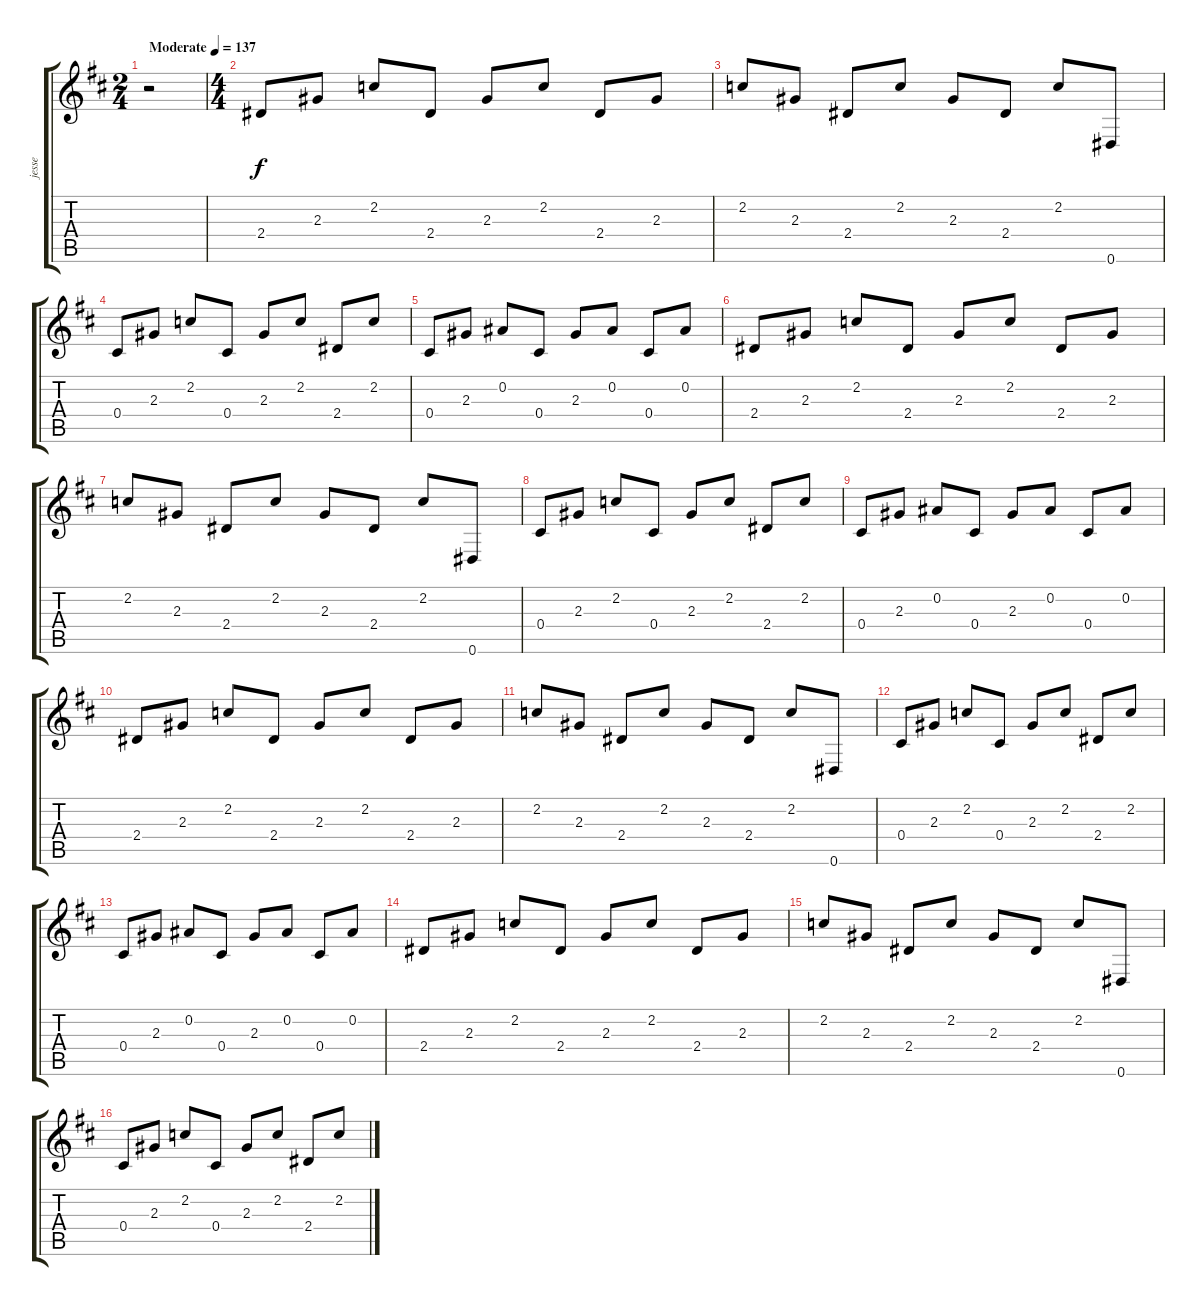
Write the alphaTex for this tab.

\track ("jesse" "jesse") {instrument acousticguitarnylon}
\staff {score tabs}
\tuning (Eb4 Bb3 Gb3 Db3 Ab2 Eb2) {hide}
\ts (2 4)
\tempo (137 "Moderate")
\clef g2
\ks d
r.2{dy f instrument acousticguitarnylon} |
\ts (4 4)
2.4.8 2.3.8 2.2.8 2.4.8 2.3.8 2.2.8 2.4.8 2.3.8 |
2.2.8 2.3.8 2.4.8 2.2.8 2.3.8 2.4.8 2.2.8 0.6.8 |
0.4.8 2.3.8 2.2.8 0.4.8 2.3.8 2.2.8 2.4.8 2.2.8 |
0.4.8 2.3.8 0.2.8 0.4.8 2.3.8 0.2.8 0.4.8 0.2.8 |
2.4.8 2.3.8 2.2.8 2.4.8 2.3.8 2.2.8 2.4.8 2.3.8 |
2.2.8 2.3.8 2.4.8 2.2.8 2.3.8 2.4.8 2.2.8 0.6.8 |
0.4.8 2.3.8 2.2.8 0.4.8 2.3.8 2.2.8 2.4.8 2.2.8 |
0.4.8 2.3.8 0.2.8 0.4.8 2.3.8 0.2.8 0.4.8 0.2.8 |
2.4.8 2.3.8 2.2.8 2.4.8 2.3.8 2.2.8 2.4.8 2.3.8 |
2.2.8 2.3.8 2.4.8 2.2.8 2.3.8 2.4.8 2.2.8 0.6.8 |
0.4.8 2.3.8 2.2.8 0.4.8 2.3.8 2.2.8 2.4.8 2.2.8 |
0.4.8 2.3.8 0.2.8 0.4.8 2.3.8 0.2.8 0.4.8 0.2.8 |
2.4.8 2.3.8 2.2.8 2.4.8 2.3.8 2.2.8 2.4.8 2.3.8 |
2.2.8 2.3.8 2.4.8 2.2.8 2.3.8 2.4.8 2.2.8 0.6.8 |
0.4.8 2.3.8 2.2.8 0.4.8 2.3.8 2.2.8 2.4.8 2.2.8
